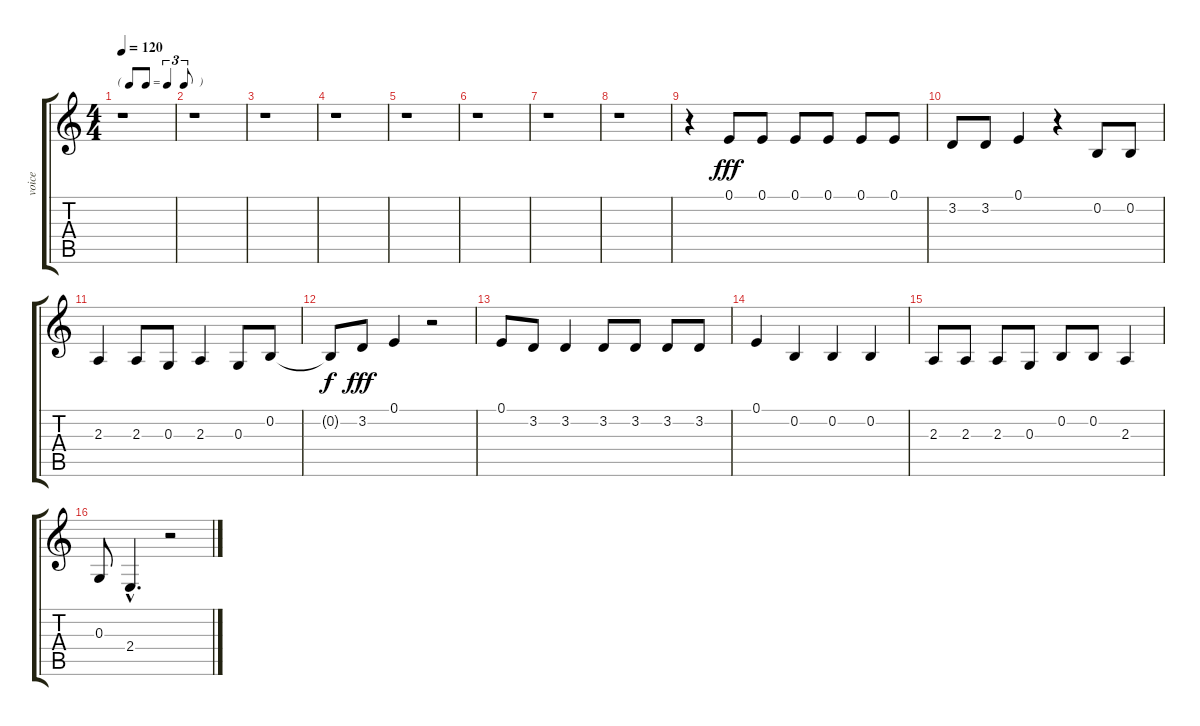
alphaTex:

\track ("voice" "voice") {instrument viola}
\staff {score tabs}
\tuning (E4 B3 G3 D3 A2 E2) {hide}
\ts (4 4)
\tf triplet8th
\tempo 120
\clef g2
\ks c
r.1{dy fff instrument viola} |
r.1 |
r.1 |
r.1 |
r.1 |
r.1 |
r.1 |
r.1 |
r.4 0.1.8 0.1.8 0.1.8 0.1.8 0.1.8 0.1.8 |
3.2.8 3.2.8 0.1.4 r.4 0.2.8 0.2.8 |
2.3.4 2.3.8 0.3.8 2.3.4 0.3.8 0.2.8 |
0.2{t}.8{dy f} 3.2.8{dy fff} 0.1.4 r.2 |
0.1.8 3.2.8 3.2.4 3.2.8 3.2.8 3.2.8 3.2.8 |
0.1.4 0.2.4 0.2.4 0.2.4 |
2.3.8 2.3.8 2.3.8 0.3.8 0.2.8 0.2.8 2.3.4 |
0.3.8 2.4{hac}.4{d} r.2
